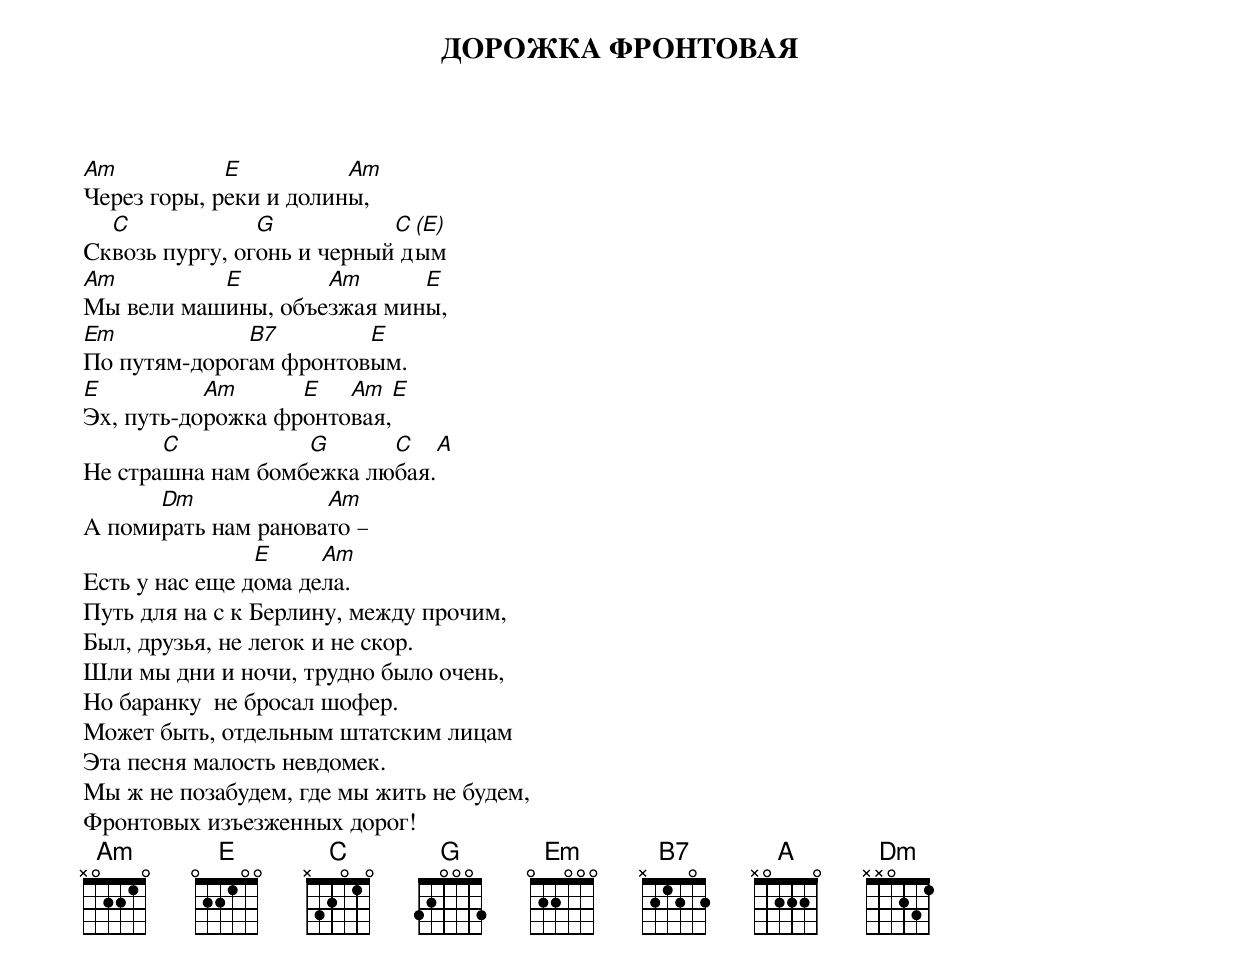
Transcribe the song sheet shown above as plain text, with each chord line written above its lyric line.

ДОРОЖКА ФРОНТОВАЯ
Am           E          Am
Через горы, реки и долины,
  C             G           C (E)
Сквозь пургу, огонь и черный дым
Am         E        Am      E
Мы вели машины, объезжая мины,
Em            B7        E
По путям-дорогам фронтовым.
E          Am      E   Am   E
Эх, путь-дорожка фронтовая,
       C           G      C   A
Не страшна нам бомбежка любая.
      Dm             Am
А помирать нам рановато –
                E     Am
Есть у нас еще дома дела.
Путь для на с к Берлину, между прочим,
Был, друзья, не легок и не скор.
Шли мы дни и ночи, трудно было очень,
Но баранку  не бросал шофер.
Может быть, отдельным штатским лицам
Эта песня малость невдомек.
Мы ж не позабудем, где мы жить не будем,
Фронтовых изъезженных дорог!
